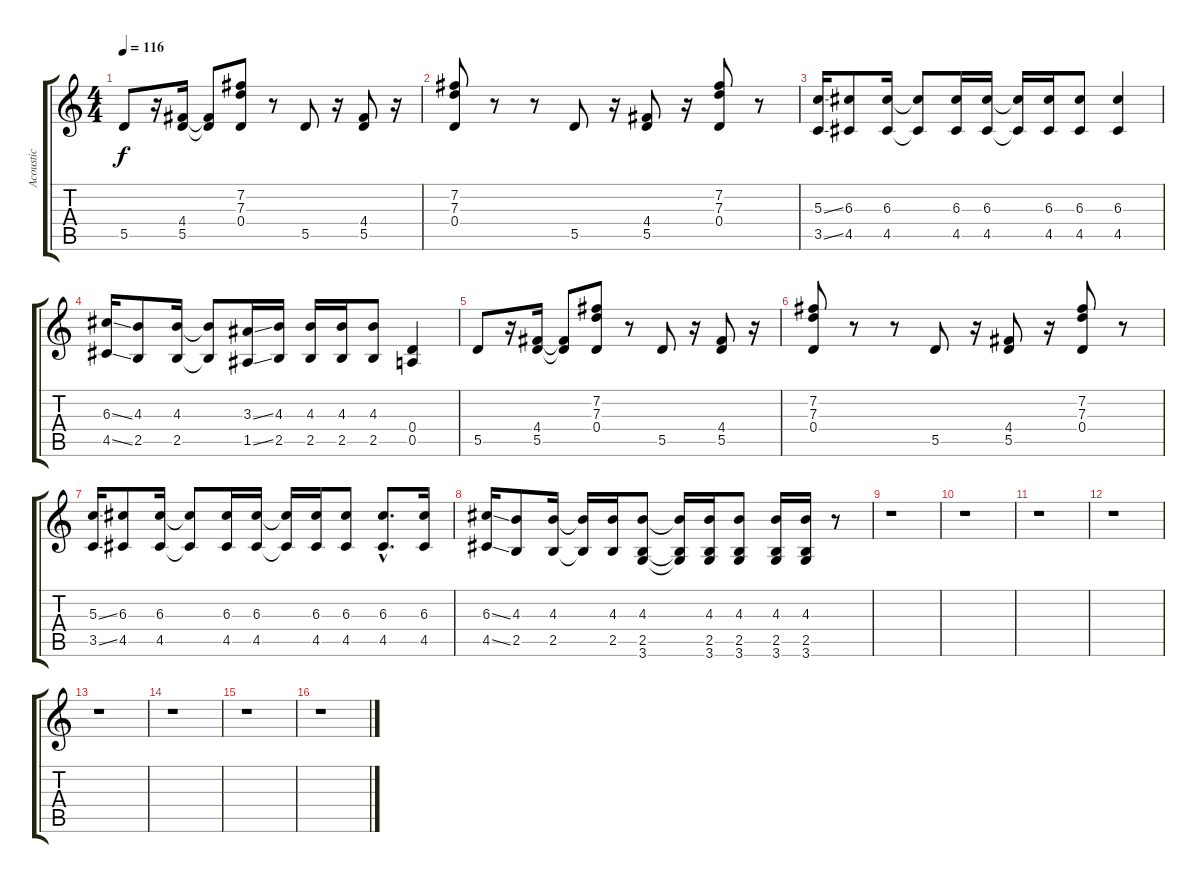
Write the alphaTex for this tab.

\track ("Acoustic" "Acoustic") {instrument acousticguitarnylon}
\staff {score tabs}
\tuning (E4 B3 G3 D3 A2 E2) {hide}
\ts (4 4)
\tempo 116
\clef g2
\ks c
5.5.8{dy f instrument acousticguitarnylon} r.16 (4.4 5.5).16 (4.4{t} 5.5{t}).8 (7.2 7.3 0.4).8 r.8 5.5.8 r.16 (4.4 5.5).8 r.16 |
(7.2 7.3 0.4).8 r.8 r.8 5.5.8 r.16 (4.4 5.5).8 r.16 (7.2 7.3 0.4).8 r.8 |
(5.3{ss} 3.5{ss}).16 (6.3 4.5).8 (6.3 4.5).16 (6.3{t} 4.5{t}).8 (6.3 4.5).16 (6.3 4.5).16 (6.3{t} 4.5{t}).16 (6.3 4.5).16 (6.3 4.5).8 (6.3 4.5).4 |
(6.3{ss} 4.5{ss}).16 (4.3 2.5).8 (4.3 2.5).16 (4.3{t} 2.5{t}).8 (3.3{ss} 1.5{ss}).16 (4.3 2.5).16 (4.3 2.5).16 (4.3 2.5).16 (4.3 2.5).8 (0.4 0.5).4 |
5.5.8 r.16 (4.4 5.5).16 (4.4{t} 5.5{t}).8 (7.2 7.3 0.4).8 r.8 5.5.8 r.16 (4.4 5.5).8 r.16 |
(7.2 7.3 0.4).8 r.8 r.8 5.5.8 r.16 (4.4 5.5).8 r.16 (7.2 7.3 0.4).8 r.8 |
(5.3{ss} 3.5{ss}).16 (6.3 4.5).8 (6.3 4.5).16 (6.3{t} 4.5{t}).8 (6.3 4.5).16 (6.3 4.5).16 (6.3{t} 4.5{t}).16 (6.3 4.5).16 (6.3 4.5).8 (6.3{hac} 4.5{hac}).8{d} (6.3 4.5).16 |
(6.3{ss} 4.5{ss}).16 (4.3 2.5).8 (4.3 2.5).16 (4.3{t} 2.5{t}).16 (4.3 2.5).16 (4.3 2.5 3.6).8 (4.3{t} 2.5{t} 3.6{t}).16 (4.3 2.5 3.6).16 (4.3 2.5 3.6).8 (4.3 2.5 3.6).16 (4.3 2.5 3.6).16 r.8 |
r.1 |
r.1 |
r.1 |
r.1 |
r.1 |
r.1 |
r.1 |
r.1
